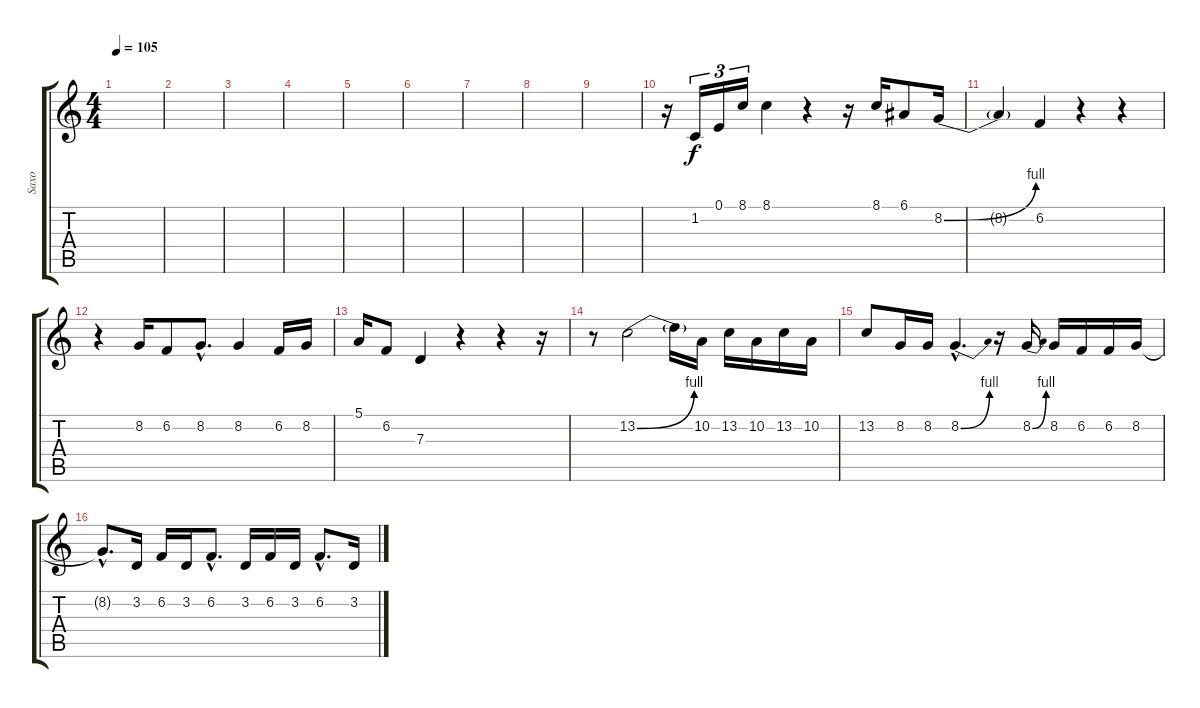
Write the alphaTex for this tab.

\track ("Saxo" "Saxo") {instrument tenorsax}
\staff {score tabs}
\tuning (E4 B3 G3 D3 A2 E2) {hide}
\ts (4 4)
\tempo 105
\clef g2
\ks c
|
|
|
|
|
|
|
|
|
r.16 1.2.16{tu (3 2)} 0.1.16{tu (3 2)} 8.1.16{tu (3 2)} 8.1.4 r.4 r.16 8.1.16 6.1.8 8.2{be (bend 0 0 60 4)}.16 |
8.2{t}.4 6.2.4 r.4 r.4 |
r.4 8.2.16 6.2.8 8.2{hac}.8{d} 8.2.4 6.2.16 8.2.16 |
5.1.16 6.2.8 7.3.4 r.4 r.4 r.16 |
r.8 13.2{be (bend 0 0 60 4)}.2 13.2{t}.16 10.2.16 13.2.16 10.2.16 13.2.16 10.2.16 |
13.2.8 8.2.16 8.2.16 8.2{be (bend 0 0 60 4) hac}.4{d} r.16 8.2{be (bend 0 0 60 4)}.16 8.2.16 6.2.16 6.2.16 8.2.16 |
8.2{hac t}.8{d} 3.2.16 6.2.16 3.2.16 6.2{hac}.8{d} 3.2.16 6.2.16 3.2.16 6.2{hac}.8{d} 3.2.16
